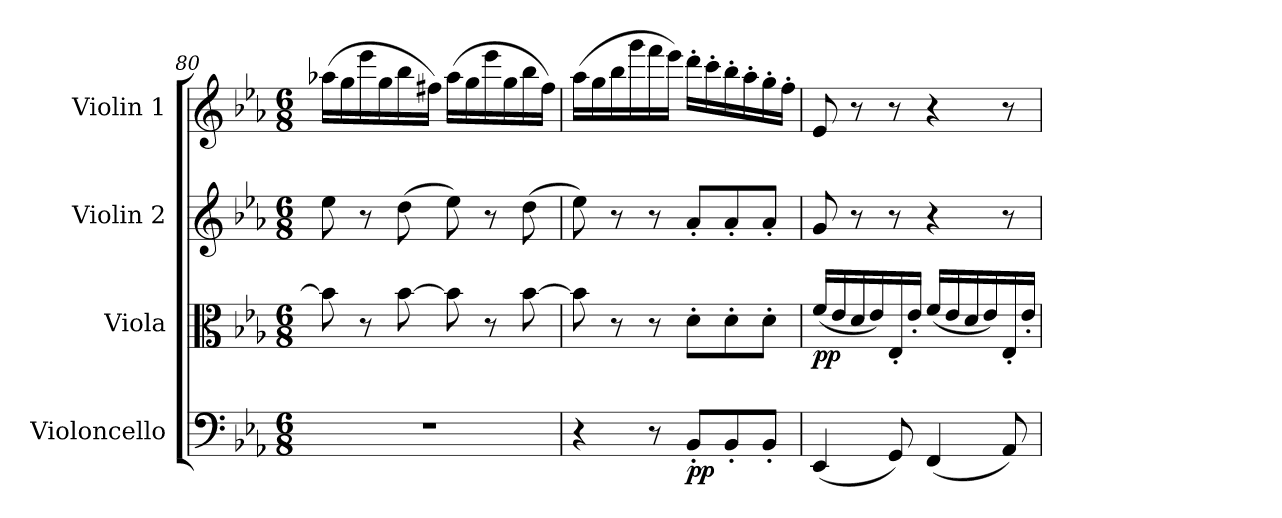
**kern	**dynam	**kern	**dynam	**kern	**kern
*part4	*part4	*part3	*part3	*part2	*part1
*staff4	*staff4	*staff3	*staff3	*staff2	*staff1
*I"Violoncello	*	*I"Viola	*	*I"Violin 2	*I"Violin 1
*I'Vc	*	*I'Vla	*	*I'Vln	*I'Vln
*clefF4	*	*clefC3	*	*clefG2	*clefG2
*k[b-e-a-]	*	*k[b-e-a-]	*	*k[b-e-a-]	*k[b-e-a-]
*M6/8	*	*M6/8	*	*M6/8	*M6/8
=80	=80	=80	=80	=80	=80
2.r	.	8b-\]	.	8ee-\	(16aa-X\LL
.	.	.	.	.	16gg\
.	.	8r	.	8r	16eee-\
.	.	.	.	.	16gg\
.	.	[8b-\	.	(8dd\	16bb-\
.	.	.	.	.	16ff#X\JJ)
.	.	8b-\]	.	8ee-\)	(16aa-\LL
.	.	.	.	.	16gg\
.	.	8r	.	8r	16eee-\
.	.	.	.	.	16gg\
.	.	[8b-\	.	(8dd\	16bb-\
.	.	.	.	.	16ff#\JJ)
!!LO:LB:g=z
=81	=81	=81	=81	=81	=81
4r	.	8b-\]	.	8ee-\)	(16aa-\LL
.	.	.	.	.	16gg\
.	.	8r	.	8r	16bb-\
.	.	.	.	.	16ggg\
8r	.	8r	.	8r	16fff\
.	.	.	.	.	16eee-\JJ)
!	!LO:DY:b	!	!	!	!
8BB-'/L	pp	8d'\L	.	8a-'/L	16ddd'\LL
.	.	.	.	.	16ccc'\
8BB-'/	.	8d'\	.	8a-'/	16bb-'\
.	.	.	.	.	16aa-'\
8BB-'/J	.	8d'\J	.	8a-'/J	16gg'\
.	.	.	.	.	16ff'\JJ
=82	=82	=82	=82	=82	=82
!	!	!	!LO:DY:b	!	!
(4EE-/	.	(16f/LL	pp	8g/	8e-/
.	.	16e-/	.	.	.
.	.	16d/	.	8r	8r
.	.	16e-/)	.	.	.
8GG/)	.	16E-'/	.	8r	8r
.	.	16e-'/JJ	.	.	.
(4FF/	.	(16f/LL	.	4r	4r
.	.	16e-/	.	.	.
.	.	16d/	.	.	.
.	.	16e-/)	.	.	.
8AA-/)	.	16E-'/	.	8r	8r
.	.	16e-'/JJ	.	.	.
=	=	=	=	=	=
*-	*-	*-	*-	*-	*-
